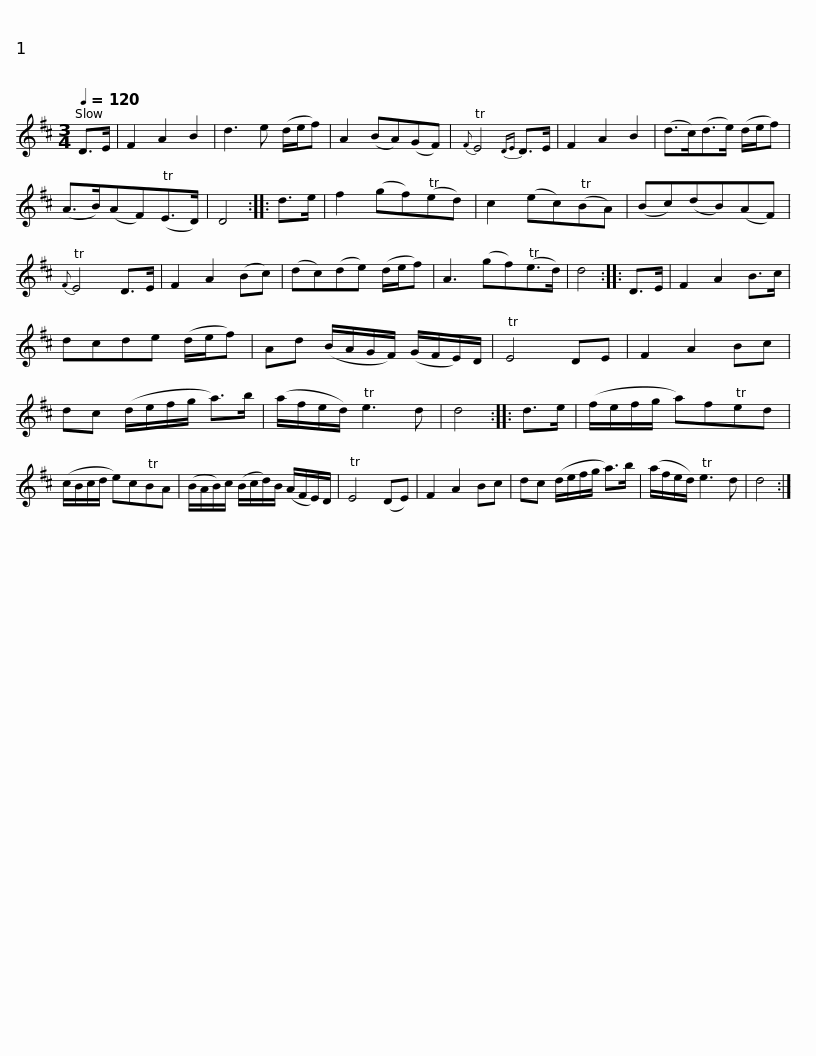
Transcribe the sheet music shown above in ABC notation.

X:1
L:1/8
Q:1/4=120
M:3/4
I:linebreak $
K:D
V:1 treble
V:1
 D>E | F2 A2 B2 | d3 e (d/e/f) | A2 (BA)(GF) |{F} TE4{DE} D>E | %5
 F2 A2 B2 | (d>c)(d>e) (d/e/f) | (A>B)(AF)(TE>D) | D4 ::$ d>e | %10
 f2 (gf)(Ted) | c2 (ec)(TBA) | (Bc)(dB)(AF) |{F} TE4 D>E | F2 A2 (Bc) | %15
 (dc)(de) (d/e/f) | A3 (gf)(Te>d) | d4 ::$ D>E | F2 A2 B>c | %20
 dcde (d/e/f) | Ad (B/A/G/F/) (G/F/E/)D/ | TE4 DE | F2 A2 Bc | dc (d/e/f/g/ a>)b |$ %25
 (a/f/e/d/) Te3 d | d4 :: d>e | (f/e/f/g/ a)fTed | (c/B/c/d/ e)cTBA | %30
 (B/A/B/)c/ (B/c/d/)B/ (A/F/E/)D/ | TE4 (DE) |$ F2 A2 Bc | dc (d/e/f/g/ a>)b | (a/f/e/d/) Te3 d | %35
 d4 :| %36
